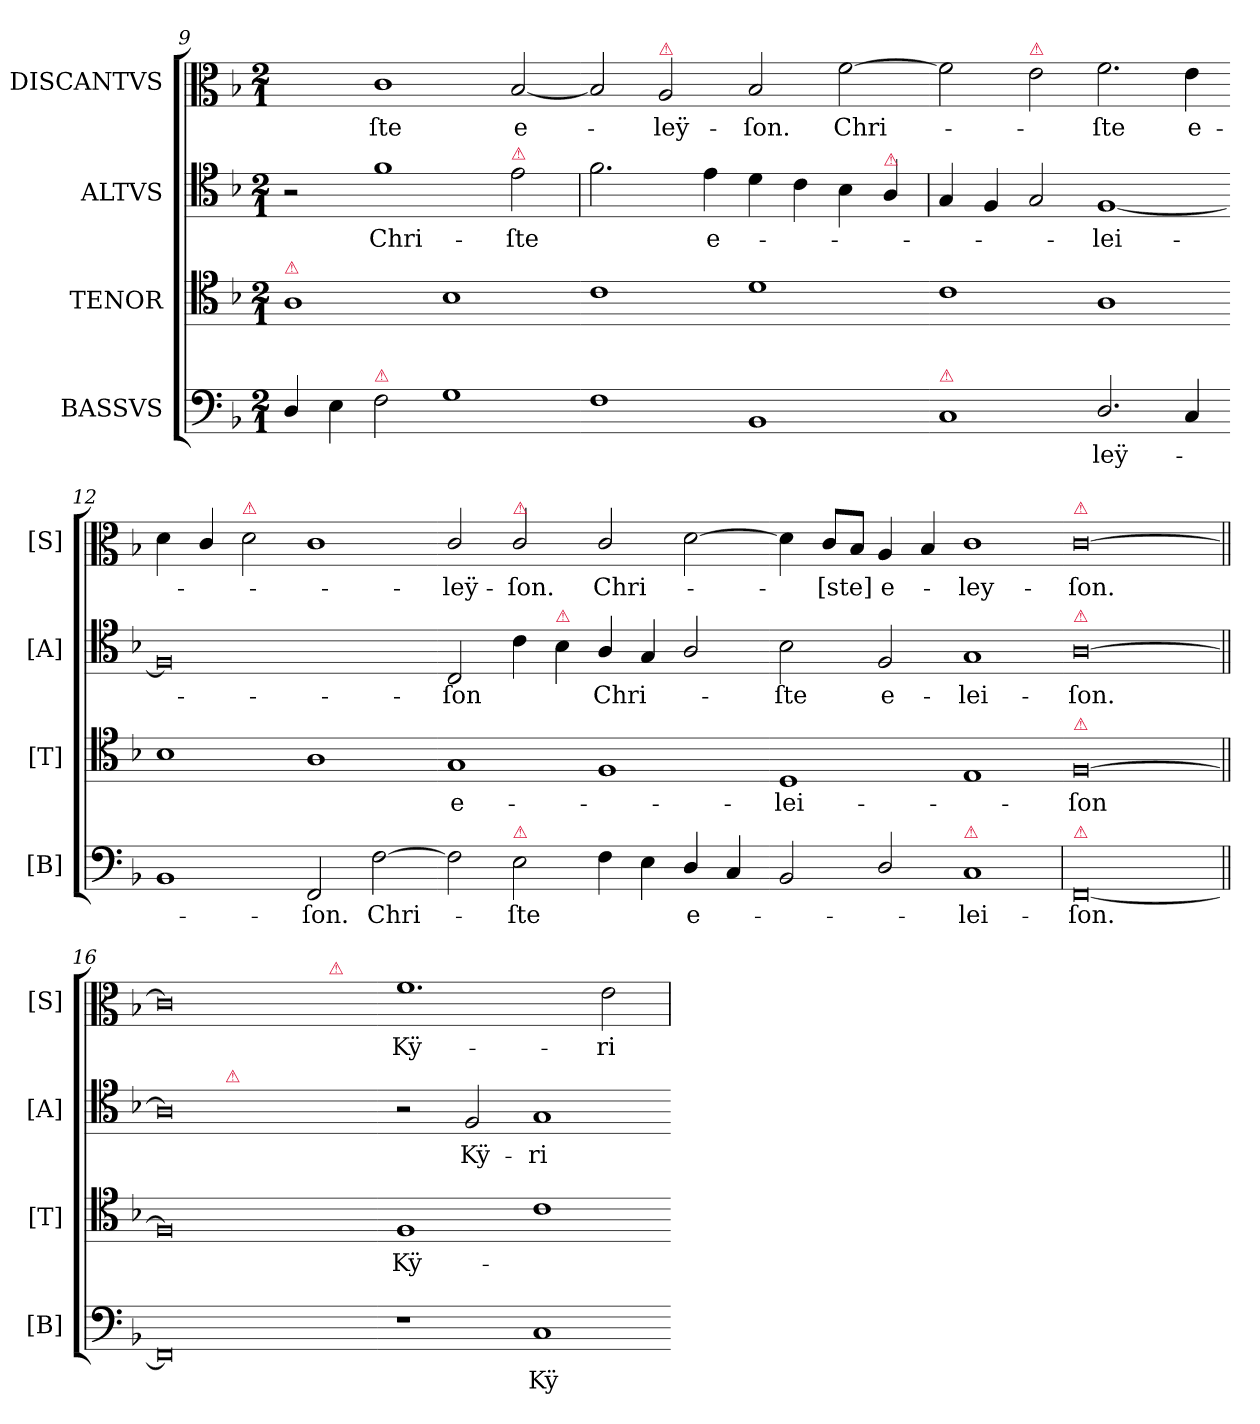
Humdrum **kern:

**kern	**text	**kern	**text	**kern	**text	**kern	**text
*part4	*part4	*part3	*part3	*part2	*part2	*part1	*part1
*staff4	*staff4	*staff3	*staff3	*staff2	*staff2	*staff1	*staff1
*I"BASSVS	*	*I"TENOR	*	*I"ALTVS	*	*I"DISCANTVS	*
*I'[B]	*	*I'[T]	*	*I'[A]	*	*I'[S]	*
*clefF4	*	*clefC4	*	*clefC4	*	*clefC3	*
*k[b-]	*	*k[b-]	*	*k[b-]	*	*k[b-]	*
*M2/1	*	*M2/1	*	*M2/1	*	*M2/1	*
=9	=9	=9	=9	=9	=9	=9	=9
!	!	!LO:TX:a:color=crimson:t=⚠	!	!	!	!	!
4D/	.	1A	.	2r	.	2ryy	.
4E\	.	.	.	.	.	.	.
!LO:TX:a:color=crimson:t=⚠	!	!	!	!	!	!	!
2F\	.	.	.	1f	Chri-	1c	-ſte
1G	.	1B-	.	.	.	.	.
!	!	!	!	!LO:TX:a:color=crimson:t=⚠	!	!	!
.	.	.	.	2e\	-ſte	[2B-/	e-
=10-	=10-	=10-	=10-	=10	=10-	=10-	=10-
1F	.	1c	.	2.f\	.	2B-/]	.
!	!	!	!	!	!	!LO:TX:a:color=crimson:t=⚠	!
.	.	.	.	.	.	2A/	-leÿ-
.	.	.	.	4e\	e-	.	.
1BB-	.	1d	.	4d\	.	2B-/	-ſon.
.	.	.	.	4c\	.	.	.
.	.	.	.	4B-\	.	[2f\	Chri-
!	!	!	!	!LO:TX:a:color=crimson:t=⚠	!	!	!
.	.	.	.	4A/	.	.	.
=11-	=11-	=11-	=11-	=11	=11-	=11-	=11-
!LO:TX:a:color=crimson:t=⚠	!	!	!	!	!	!	!
1C	.	1c	.	4G/	.	2f\]	.
.	.	.	.	4F/	.	.	.
!	!	!	!	!	!	!LO:TX:a:color=crimson:t=⚠	!
.	.	.	.	2G/	.	2e\	.
2.D/	-leÿ-	1A	.	[1F	-lei-	2.f\	-ſte
4C/	.	.	.	.	.	4e\	e-
=12-	=12-	=12-	=12-	=12-	=12-	=12-	=12-
1BB-	.	1B-	.	0F]	.	4d\	.
.	.	.	.	.	.	4c/	.
!	!	!	!	!	!	!LO:TX:a:color=crimson:t=⚠	!
.	.	.	.	.	.	2d\	.
2FF/	-ſon.	1A	.	.	.	1c	.
[2F\	Chri-	.	.	.	.	.	.
=13-	=13-	=13-	=13-	=13-	=13-	=13-	=13-
2F\]	.	1G	-e-	2C/	-ſon	2c/	-leÿ-
!	!	!	!	!	!	!LO:TX:a:color=crimson:t=⚠	!
!LO:TX:a:color=crimson:t=⚠	!	!	!	!	!	!	!
2E\	-ſte	.	.	4c\	.	2c/	-ſon.
!	!	!	!	!LO:TX:a:color=crimson:t=⚠	!	!	!
.	.	.	.	4B-\	.	.	.
4F\	.	1F	.	4A/	Chri-	2c/	Chri-
4E\	.	.	.	4G/	.	.	.
4D/	e-	.	.	2A/	.	[2d\	.
4C/	.	.	.	.	.	.	.
=14-	=14-	=14-	=14-	=14-	=14-	=14-	=14-
2BB-/	.	1D	-lei-	2B-\	-ſte	4d\]	.
.	.	.	.	.	.	8c/L	-[ste]
.	.	.	.	.	.	8B-/J	.
2D/	.	.	.	2F/	e-	4A/	e-
.	.	.	.	.	.	4B-/	.
!LO:TX:a:color=crimson:t=⚠	!	!	!	!	!	!	!
1C	-lei-	1E	.	1G	-lei-	1c	-ley-
=15	=15-	=15-	=15-	=15-	=15-	=15-	=15-
!	!	!	!	!	!	!LO:TX:a:color=crimson:t=⚠	!
!	!	!	!	!LO:TX:a:color=crimson:t=⚠	!	!	!
!	!	!LO:TX:a:color=crimson:t=⚠	!	!	!	!	!
!LO:TX:a:color=crimson:t=⚠	!	!	!	!	!	!	!
[0FF/	-ſon.	[0F\	-ſon	[0A\	-ſon.	[0c\	-ſon.
=16||	=16||	=16||	=16||	=16||	=16||	=16||	=16||
*	*	*	*	*^	*	*^	*
0FF/]	.	0F\]	.	0A\]	2ryy	.	0c\]	1.ryy	.
!	!	!	!	!	!LO:TX:a:color=crimson:t=⚠	!	!	!	!
.	.	.	.	.	2%7ryy	.	.	.	.
!	!	!	!	!	!	!	!	!LO:TX:a:color=crimson:t=⚠	!
.	.	.	.	.	.	.	.	1ryy	.
1r	.	1F	Kÿ-	2r	.	.	1.f	.	Kÿ-
.	.	.	.	2F/	.	Kÿ-	.	1.ryy	.
1C	Kÿ-	1c	.	1G	.	-ri-	.	.	.
.	.	.	.	.	.	.	2e\	.	-ri-
*	*	*	*	*v	*v	*	*	*	*
*	*	*	*	*	*	*v	*v	*
=-	=	=-	=	=-	=	=	=
*-	*-	*-	*-	*-	*-	*-	*-
